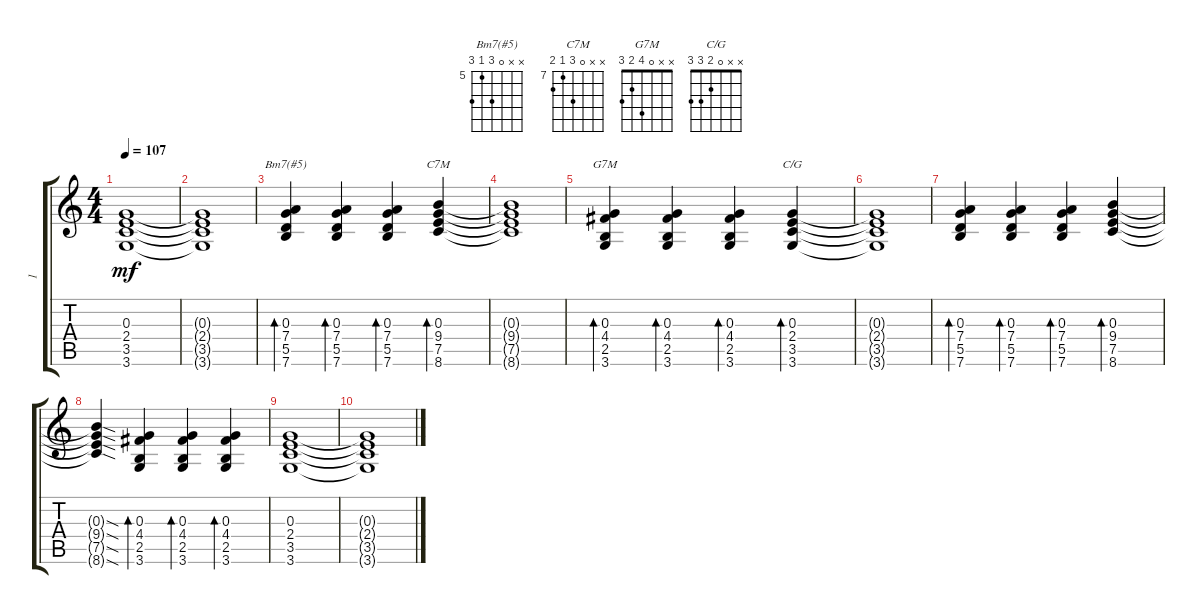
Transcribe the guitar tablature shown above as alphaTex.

\track ("1" "1") {instrument overdrivenguitar}
\staff {score tabs}
\tuning (E4 B3 G3 D3 A2 E2) {hide}
\chord ("Bm7(#5)" x x 0 7 5 7) {firstfret 5}
\chord ("C7M" x x 0 9 7 8) {firstfret 7}
\chord ("G7M" x x 0 4 2 3)
\chord ("C/G" x x 0 2 3 3)
\ts (4 4)
\tempo 107
\clef g2
\ks c
(0.3{t} 2.4{t} 3.5{t} 3.6{t}).1{dy mf} |
(0.3{t} 2.4{t} 3.5{t} 3.6{t}).1 |
(0.3 7.4 5.5 7.6).4{bd 30 ch "Bm7(#5)"} (0.3 7.4 5.5 7.6).4{bd 30} (0.3 7.4 5.5 7.6).4{bd 30} (0.3 9.4 7.5 8.6).4{bd 30 ch "C7M"} |
(0.3{t} 9.4{t} 7.5{t} 8.6{t}).1 |
(0.3 4.4 2.5 3.6).4{bd 30 ch "G7M"} (0.3 4.4 2.5 3.6).4{bd 30} (0.3 4.4 2.5 3.6).4{bd 30} (0.3 2.4 3.5 3.6).4{bd 30 ch "C/G"} |
(0.3{t} 2.4{t} 3.5{t} 3.6{t}).1 |
(0.3 7.4 5.5 7.6).4{bd 30} (0.3 7.4 5.5 7.6).4{bd 30} (0.3 7.4 5.5 7.6).4{bd 30} (0.3 9.4 7.5 8.6).4{bd 30} |
(0.3{sod t} 9.4{sod t} 7.5{sod t} 8.6{sod t}).4 (0.3 4.4 2.5 3.6).4{bd 30} (0.3 4.4 2.5 3.6).4{bd 30} (0.3 4.4 2.5 3.6).4{bd 30} |
(0.3 2.4 3.5 3.6).1 |
(0.3{t} 2.4{t} 3.5{t} 3.6{t}).1
